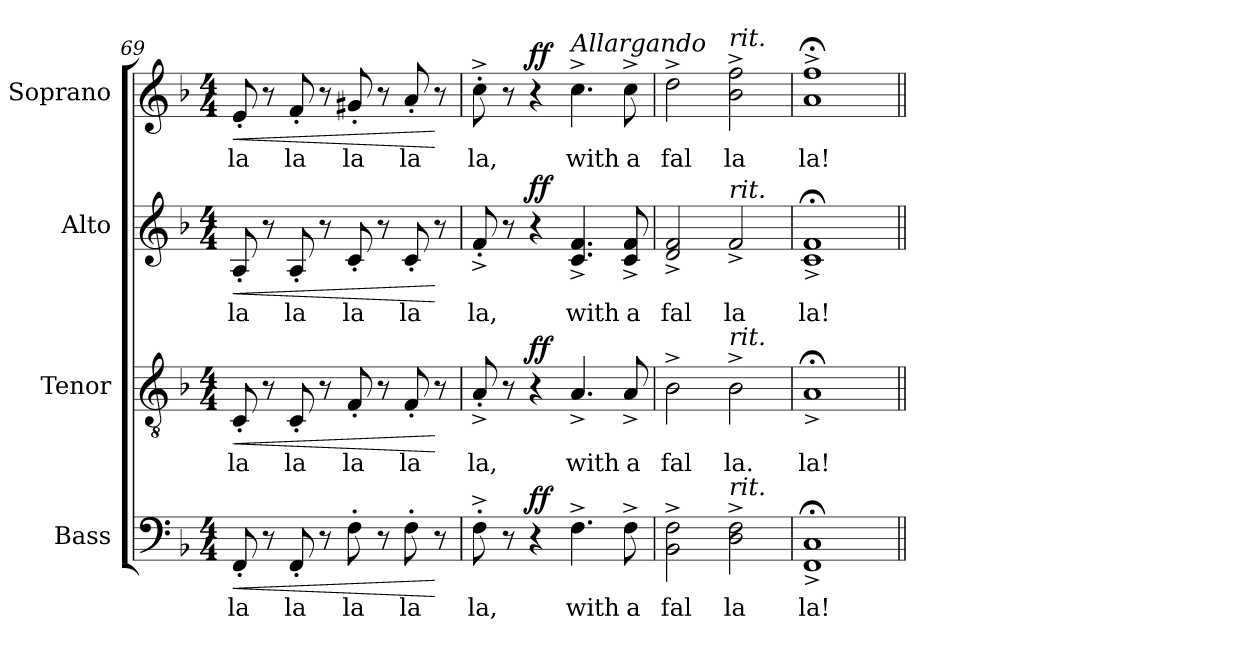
**kern	**text	**dynam	**kern	**text	**dynam	**kern	**text	**dynam	**kern	**text	**dynam
*part4	*part4	*part4	*part3	*part3	*part3	*part2	*part2	*part2	*part1	*part1	*part1
*staff4	*staff4	*staff4	*staff3	*staff3	*staff3	*staff2	*staff2	*staff2	*staff1	*staff1	*staff1
*I"Bass	*	*	*I"Tenor	*	*	*I"Alto	*	*	*I"Soprano	*	*
*I'B.	*	*	*I'T.	*	*	*I'A.	*	*	*I'S.	*	*
*clefF4	*	*	*clefGv2	*	*	*clefG2	*	*	*clefG2	*	*
*	*	*	*ITrd7c12	*	*	*	*	*	*	*	*
*k[b-]	*	*	*k[b-]	*	*	*k[b-]	*	*	*k[b-]	*	*
*F:	*	*	*F:	*	*	*F:	*	*	*F:	*	*
*M4/4	*	*	*M4/4	*	*	*M4/4	*	*	*M4/4	*	*
=69	=69	=69	=69	=69	=69	=69	=69	=69	=69	=69	=69
!	!LO:LY:b:color=#000000	!LO:HP:b	!	!	!	!	!	!	!	!	!
!	!	!	!	!LO:LY:b:color=#000000	!LO:HP:b	!	!	!	!	!	!
!	!	!	!	!	!	!	!LO:LY:b:color=#000000	!LO:HP:b	!	!	!
!	!	!	!	!	!	!	!	!	!	!LO:LY:b:color=#000000	!LO:HP:b
8FF'i/	la	<	8CC'i/	la	<	8A'i/	la	<	8e'i/	la	<
8r	.	.	8r	.	.	8r	.	.	8r	.	.
!	!LO:LY:b:color=#000000	!	!	!	!	!	!	!	!	!	!
!	!	!	!	!LO:LY:b:color=#000000	!	!	!	!	!	!	!
!	!	!	!	!	!	!	!LO:LY:b:color=#000000	!	!	!	!
!	!	!	!	!	!	!	!	!	!	!LO:LY:b:color=#000000	!
8FF'i/	la	.	8CC'i/	la	.	8A'i/	la	.	8f'i/	la	.
8r	.	.	8r	.	.	8r	.	.	8r	.	.
!	!LO:LY:b:color=#000000	!	!	!	!	!	!	!	!	!	!
!	!	!	!	!LO:LY:b:color=#000000	!	!	!	!	!	!	!
!	!	!	!	!	!	!	!LO:LY:b:color=#000000	!	!	!	!
!	!	!	!	!	!	!	!	!	!	!LO:LY:b:color=#000000	!
8F'i\	la	.	8FF'i/	la	.	8c'i/	la	.	8g#X'i/	la	.
8r	.	.	8r	.	.	8r	.	.	8r	.	.
!	!LO:LY:b:color=#000000	!	!	!	!	!	!	!	!	!	!
!	!	!	!	!LO:LY:b:color=#000000	!	!	!	!	!	!	!
!	!	!	!	!	!	!	!LO:LY:b:color=#000000	!	!	!	!
!	!	!	!	!	!	!	!	!	!	!LO:LY:b:color=#000000	!
8F'i\	la	.	8FF'i/	la	.	8c'i/	la	.	8a'i/	la	.
8r	.	[	8r	.	[	8r	.	[	8r	.	[
=70	=70	=70	=70	=70	=70	=70	=70	=70	=70	=70	=70
!	!LO:LY:b:color=#000000	!	!	!	!	!	!	!	!	!	!
!	!	!	!	!LO:LY:b:color=#000000	!	!	!	!	!	!	!
!	!	!	!	!	!	!	!LO:LY:b:color=#000000	!	!	!	!
!	!	!	!	!	!	!	!	!	!	!LO:LY:b:color=#000000	!
8F'^i\	la,	.	8AA'^i/	la,	.	8f'^i/	la,	.	8cc'^i\	la,	.
8r	.	.	8r	.	.	8r	.	.	8r	.	.
4r	.	ff	4r	.	ff	4r	.	ff	4r	.	ff
!	!LO:LY:b:color=#000000	!	!	!	!	!	!	!	!	!	!
!	!	!	!	!LO:LY:b:color=#000000	!	!	!	!	!	!	!
!	!	!	!	!	!	!	!LO:LY:b:color=#000000	!	!	!	!
!	!	!	!	!	!	!	!	!	!LO:TX:a:i:t=Allargando	!	!
!	!	!	!	!	!	!	!	!	!	!LO:LY:b:color=#000000	!
4.F^i\	with	.	4.AA^i/	with	.	4.ci/^ 4.fi^	with	.	4.cc^i\	with	.
!	!LO:LY:b:color=#000000	!	!	!	!	!	!	!	!	!	!
!	!	!	!	!LO:LY:b:color=#000000	!	!	!	!	!	!	!
!	!	!	!	!	!	!	!LO:LY:b:color=#000000	!	!	!	!
!	!	!	!	!	!	!	!	!	!	!LO:LY:b:color=#000000	!
8F^i\	a	.	8AA^i/	a	.	8ci/^ 8fi^	a	.	8cc^i\	a	.
=71	=71	=71	=71	=71	=71	=71	=71	=71	=71	=71	=71
!	!LO:LY:b:color=#000000	!	!	!	!	!	!	!	!	!	!
!	!	!	!	!LO:LY:b:color=#000000	!	!	!	!	!	!	!
!	!	!	!	!	!	!	!LO:LY:b:color=#000000	!	!	!	!
!	!	!	!	!	!	!	!	!	!	!LO:LY:b:color=#000000	!
2BB-i\^ 2Fi^	fal	.	2BB-^i\	fal	.	2di/^ 2fi^	fal	.	2dd^i\	fal	.
!	!LO:LY:b:color=#000000	!	!	!	!	!	!	!	!	!	!
!	!	!	!	!LO:LY:b:color=#000000	!	!	!	!	!	!	!
!	!	!	!	!	!	!	!LO:LY:b:color=#000000	!	!	!	!
!	!	!	!	!	!	!	!	!	!LO:TX:a:i:t=rit.	!	!
!	!	!	!	!	!	!LO:TX:a:i:t=rit.	!	!	!	!	!
!	!	!	!LO:TX:a:i:t=rit.	!	!	!	!	!	!	!	!
!LO:TX:a:i:t=rit.	!	!	!	!	!	!	!	!	!	!	!
!	!	!	!	!	!	!	!	!	!	!LO:LY:b:color=#000000	!
2Di\^ 2Fi^	la	.	2BB-^i\	la.	.	2f^i/	la	.	2b-i\^ 2ffi^	la	.
=72	=72	=72	=72	=72	=72	=72	=72	=72	=72	=72	=72
!	!LO:LY:b:color=#000000	!	!	!	!	!	!	!	!	!	!
!	!	!	!	!LO:LY:b:color=#000000	!	!	!	!	!	!	!
!	!	!	!	!	!	!	!LO:LY:b:color=#000000	!	!	!	!
!	!	!	!	!	!	!	!	!	!	!LO:LY:b:color=#000000	!
1FFi;^ 1Ci;^	la!	.	1AA;^i	la!	.	1ci;^ 1fi;^	la!	.	1ai;^ 1ffi;^	la!	.
=||	=||	=||	=||	=||	=||	=||	=||	=||	=||	=||	=||
*-	*-	*-	*-	*-	*-	*-	*-	*-	*-	*-	*-
